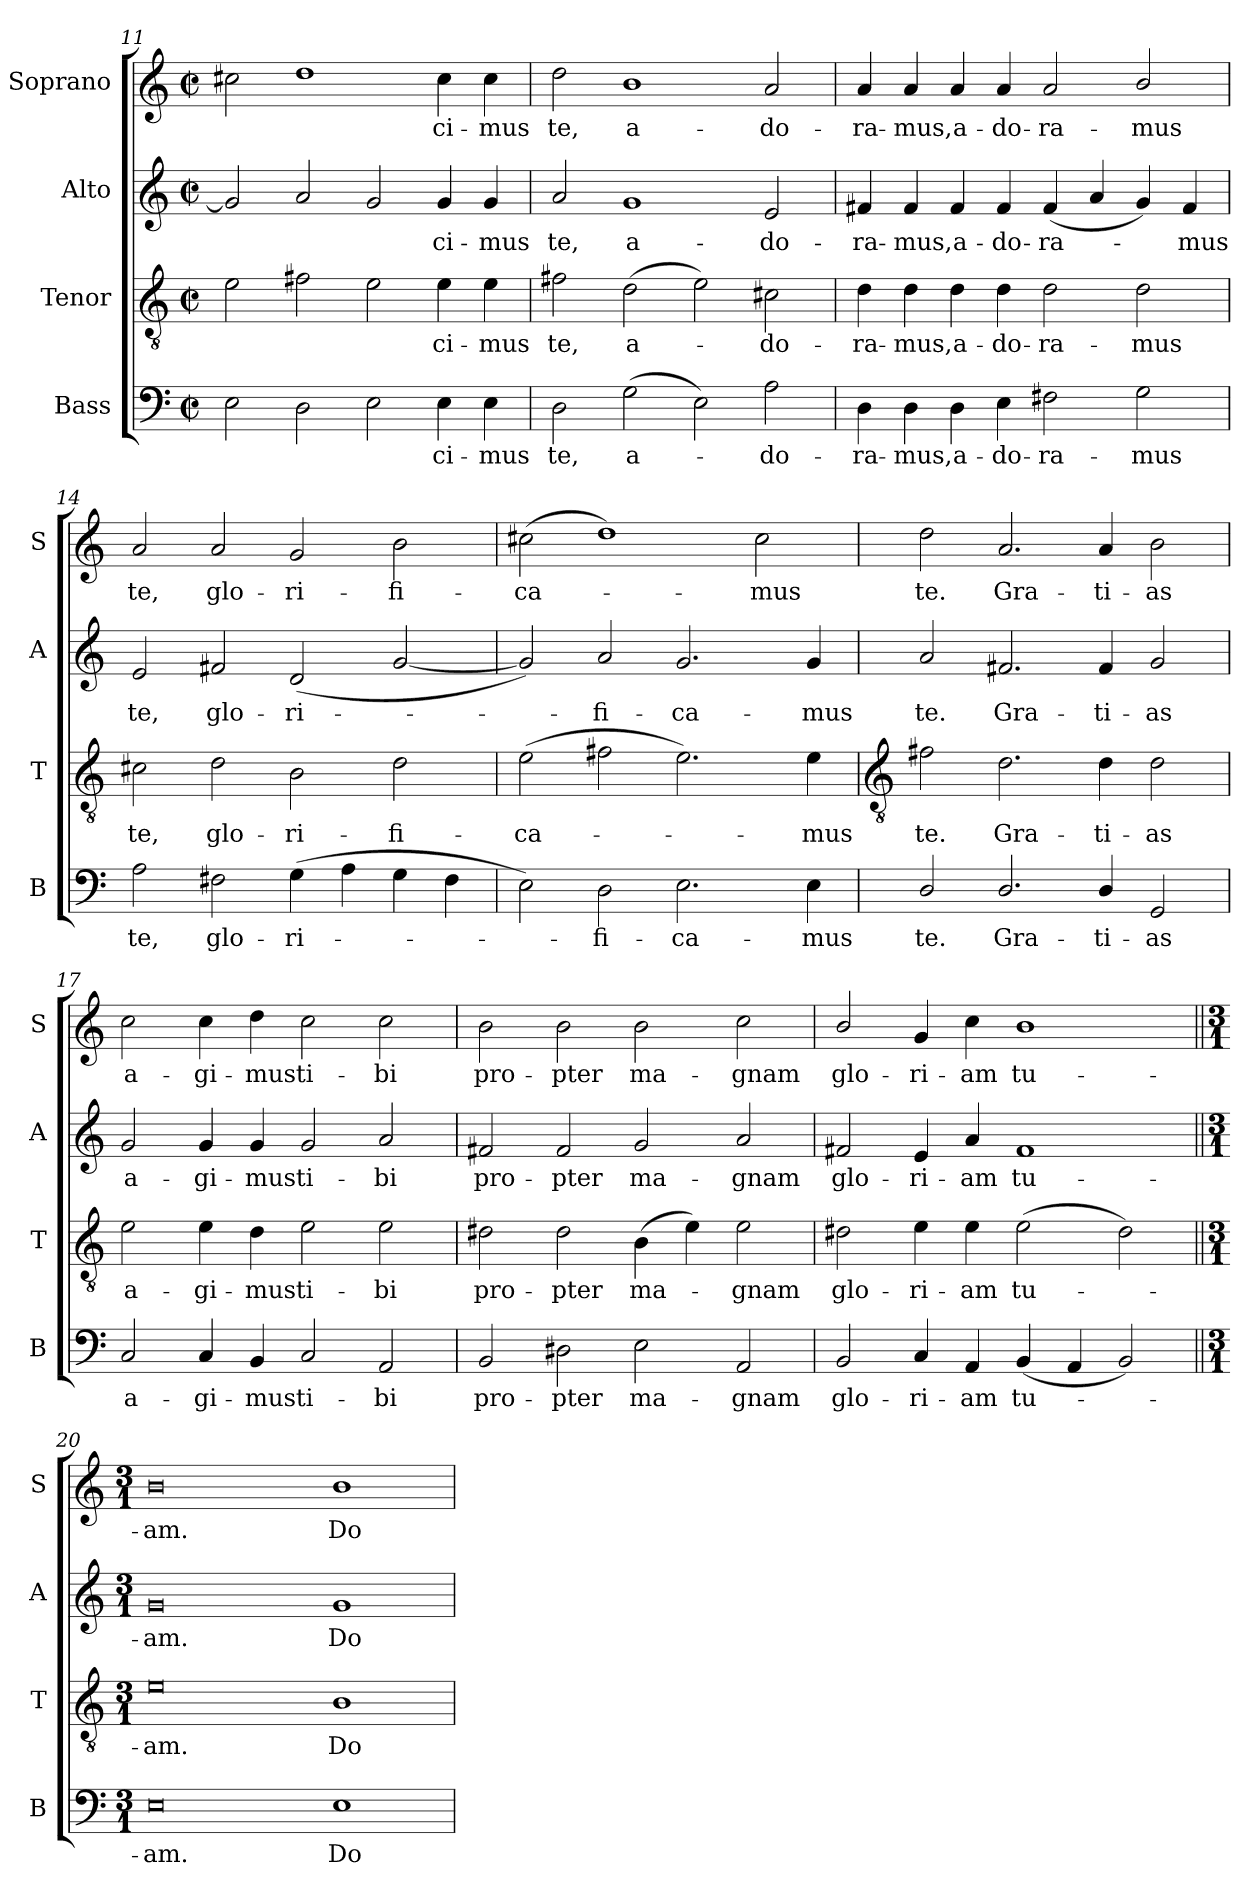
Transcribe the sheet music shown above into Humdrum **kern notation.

**kern	**text	**kern	**text	**kern	**text	**kern	**text
*part4	*part4	*part3	*part3	*part2	*part2	*part1	*part1
*staff4	*staff4	*staff3	*staff3	*staff2	*staff2	*staff1	*staff1
*I"Bass	*	*I"Tenor	*	*I"Alto	*	*I"Soprano	*
*I'B	*	*I'T	*	*I'A	*	*I'S	*
!!LO:LB:g=z
*clefF4	*	*clefGv2	*	*clefG2	*	*clefG2	*
*k[]	*	*k[]	*	*k[]	*	*k[]	*
*C:	*	*C:	*	*C:	*	*C:	*
*M4/2	*	*M4/2	*	*M4/2	*	*M4/2	*
*met(c|)	*	*met(c|)	*	*met(c|)	*	*met(c|)	*
=11	=11	=11	=11	=11	=11	=11	=11
2E	.	2e	.	2g]	.	2cc#X	.
2D	.	2f#X	.	2a	.	1dd	.
2E	.	2e	.	2g	.	.	.
!	!LO:LY:b	!	!LO:LY:b	!	!LO:LY:b	!	!LO:LY:b
4E	ci-	4e	ci-	4g	ci-	4cc#	ci-
!	!LO:LY:b	!	!LO:LY:b	!	!LO:LY:b	!	!LO:LY:b
4E	-mus	4e	-mus	4g	-mus	4cc#	-mus
=12	=12	=12	=12	=12	=12	=12	=12
!	!LO:LY:b	!	!LO:LY:b	!	!LO:LY:b	!	!LO:LY:b
2D	te,	2f#X	te,	2a	te,	2dd	te,
!	!LO:LY:b	!	!LO:LY:b	!	!LO:LY:b	!	!LO:LY:b
(>2G	a-	(>2d	a-	1g	a-	1b	a-
2E)	.	2e)	.	.	.	.	.
!	!LO:LY:b	!	!LO:LY:b	!	!LO:LY:b	!	!LO:LY:b
2A	do-	2c#X	do-	2e	-do-	2a	-do-
=13	=13	=13	=13	=13	=13	=13	=13
!	!LO:LY:b	!	!LO:LY:b	!	!LO:LY:b	!	!LO:LY:b
4D	-ra-	4d	-ra-	4f#X	-ra-	4a	-ra-
!	!LO:LY:b	!	!LO:LY:b	!	!LO:LY:b	!	!LO:LY:b
4D	-mus,	4d	-mus,	4f#	-mus,	4a	-mus,
!	!LO:LY:b	!	!LO:LY:b	!	!LO:LY:b	!	!LO:LY:b
4D	a-	4d	a-	4f#	a-	4a	a-
!	!LO:LY:b	!	!LO:LY:b	!	!LO:LY:b	!	!LO:LY:b
4E	-do-	4d	-do-	4f#	-do-	4a	-do-
!	!LO:LY:b	!	!LO:LY:b	!	!LO:LY:b	!	!LO:LY:b
2F#X	-ra-	2d	-ra-	(<4f#	-ra-	2a	-ra-
.	.	.	.	4a	.	.	.
!	!LO:LY:b	!	!LO:LY:b	!	!	!	!LO:LY:b
2G	-mus	2d	-mus	4g)	.	2b/	-mus
!	!	!	!	!	!LO:LY:b	!	!
.	.	.	.	4f#	mus	.	.
=14	=14	=14	=14	=14	=14	=14	=14
!	!LO:LY:b	!	!LO:LY:b	!	!LO:LY:b	!	!LO:LY:b
2A	te,	2c#X	te,	2e	te,	2a	te,
!	!LO:LY:b	!	!LO:LY:b	!	!LO:LY:b	!	!LO:LY:b
2F#X	glo-	2d	glo-	2f#X	glo-	2a	glo-
!	!LO:LY:b	!	!LO:LY:b	!	!LO:LY:b	!	!LO:LY:b
(>4G	-ri-	2B	-ri-	(<2d	-ri-	2g	-ri-
4A	.	.	.	.	.	.	.
!	!	!	!LO:LY:b	!	!	!	!LO:LY:b
4G	.	2d	-fi-	[2g	.	2b	-fi-
4F#	.	.	.	.	.	.	.
=15	=15	=15	=15	=15	=15	=15	=15
!	!	!	!LO:LY:b	!	!	!	!LO:LY:b
2E)	.	(>2e	-ca-	2g])	.	(>2cc#X	-ca-
!	!LO:LY:b	!	!	!	!LO:LY:b	!	!
2D	fi-	2f#X	.	2a	fi-	1dd)	.
!	!LO:LY:b	!	!	!	!LO:LY:b	!	!
2.E	-ca-	2.e)	.	2.g	-ca-	.	.
!	!	!	!	!	!	!	!LO:LY:b
.	.	.	.	.	.	2cc#	mus
!	!LO:LY:b	!	!LO:LY:b	!	!LO:LY:b	!	!
4E	-mus	4e	mus	4g	-mus	.	.
!!LO:LB:g=z
=16	=16	=16	=16	=16	=16	=16	=16
*	*	*clefGv2	*	*	*	*	*
!	!LO:LY:b	!	!LO:LY:b	!	!LO:LY:b	!	!LO:LY:b
2D/	te.	2f#X	te.	2a	te.	2dd	te.
!	!LO:LY:b	!	!LO:LY:b	!	!LO:LY:b	!	!LO:LY:b
2.D/	Gra-	2.d	Gra-	2.f#X	Gra-	2.a	Gra-
!	!LO:LY:b	!	!LO:LY:b	!	!LO:LY:b	!	!LO:LY:b
4D/	-ti-	4d	-ti-	4f#	-ti-	4a	-ti-
!	!LO:LY:b	!	!LO:LY:b	!	!LO:LY:b	!	!LO:LY:b
2GG	-as	2d	-as	2g	-as	2b	-as
=17	=17	=17	=17	=17	=17	=17	=17
!	!LO:LY:b	!	!LO:LY:b	!	!LO:LY:b	!	!LO:LY:b
2C	a-	2e	a-	2g	a-	2cc	a-
!	!LO:LY:b	!	!LO:LY:b	!	!LO:LY:b	!	!LO:LY:b
4C	-gi-	4e	-gi-	4g	-gi-	4cc	-gi-
!	!LO:LY:b	!	!LO:LY:b	!	!LO:LY:b	!	!LO:LY:b
4BB	-mus	4d	-mus	4g	-mus	4dd	-mus
!	!LO:LY:b	!	!LO:LY:b	!	!LO:LY:b	!	!LO:LY:b
2C	ti-	2e	ti-	2g	ti-	2cc	ti-
!	!LO:LY:b	!	!LO:LY:b	!	!LO:LY:b	!	!LO:LY:b
2AA	-bi	2e	-bi	2a	-bi	2cc	-bi
=18	=18	=18	=18	=18	=18	=18	=18
!	!LO:LY:b	!	!LO:LY:b	!	!LO:LY:b	!	!LO:LY:b
2BB	pro-	2d#X	pro-	2f#X	pro-	2b	pro-
!	!LO:LY:b	!	!LO:LY:b	!	!LO:LY:b	!	!LO:LY:b
2D#X	-pter	2d#	-pter	2f#	-pter	2b	-pter
!	!LO:LY:b	!	!LO:LY:b	!	!LO:LY:b	!	!LO:LY:b
2E	ma-	(>4B	ma-	2g	ma-	2b	ma-
.	.	4e)	.	.	.	.	.
!	!LO:LY:b	!	!LO:LY:b	!	!LO:LY:b	!	!LO:LY:b
2AA	-gnam	2e	gnam	2a	-gnam	2cc	-gnam
=19	=19	=19	=19	=19	=19	=19	=19
!	!LO:LY:b	!	!LO:LY:b	!	!LO:LY:b	!	!LO:LY:b
2BB	glo-	2d#X	glo-	2f#X	glo-	2b/	glo-
!	!LO:LY:b	!	!LO:LY:b	!	!LO:LY:b	!	!LO:LY:b
4C	-ri-	4e	-ri-	4e	-ri-	4g	-ri-
!	!LO:LY:b	!	!LO:LY:b	!	!LO:LY:b	!	!LO:LY:b
4AA	-am	4e	-am	4a	-am	4cc	-am
!	!LO:LY:b	!	!LO:LY:b	!	!LO:LY:b	!	!LO:LY:b
(<4BB	tu-	(>2e	tu-	1f#	tu-	1b	tu-
4AA	.	.	.	.	.	.	.
2BB)	.	2d#)	.	.	.	.	.
=20||	=20||	=20||	=20||	=20||	=20||	=20||	=20||
*M3/1	*	*M3/1	*	*M3/1	*	*M3/1	*
!	!LO:LY:b	!	!LO:LY:b	!	!LO:LY:b	!	!LO:LY:b
0E	am.	0e	am.	0g	-am.	0b	-am.
!	!LO:LY:b	!	!LO:LY:b	!	!LO:LY:b	!	!LO:LY:b
1E	Do-	1B	Do-	1g	Do-	1b	Do-
=	=	=	=	=	=	=	=
*-	*-	*-	*-	*-	*-	*-	*-
